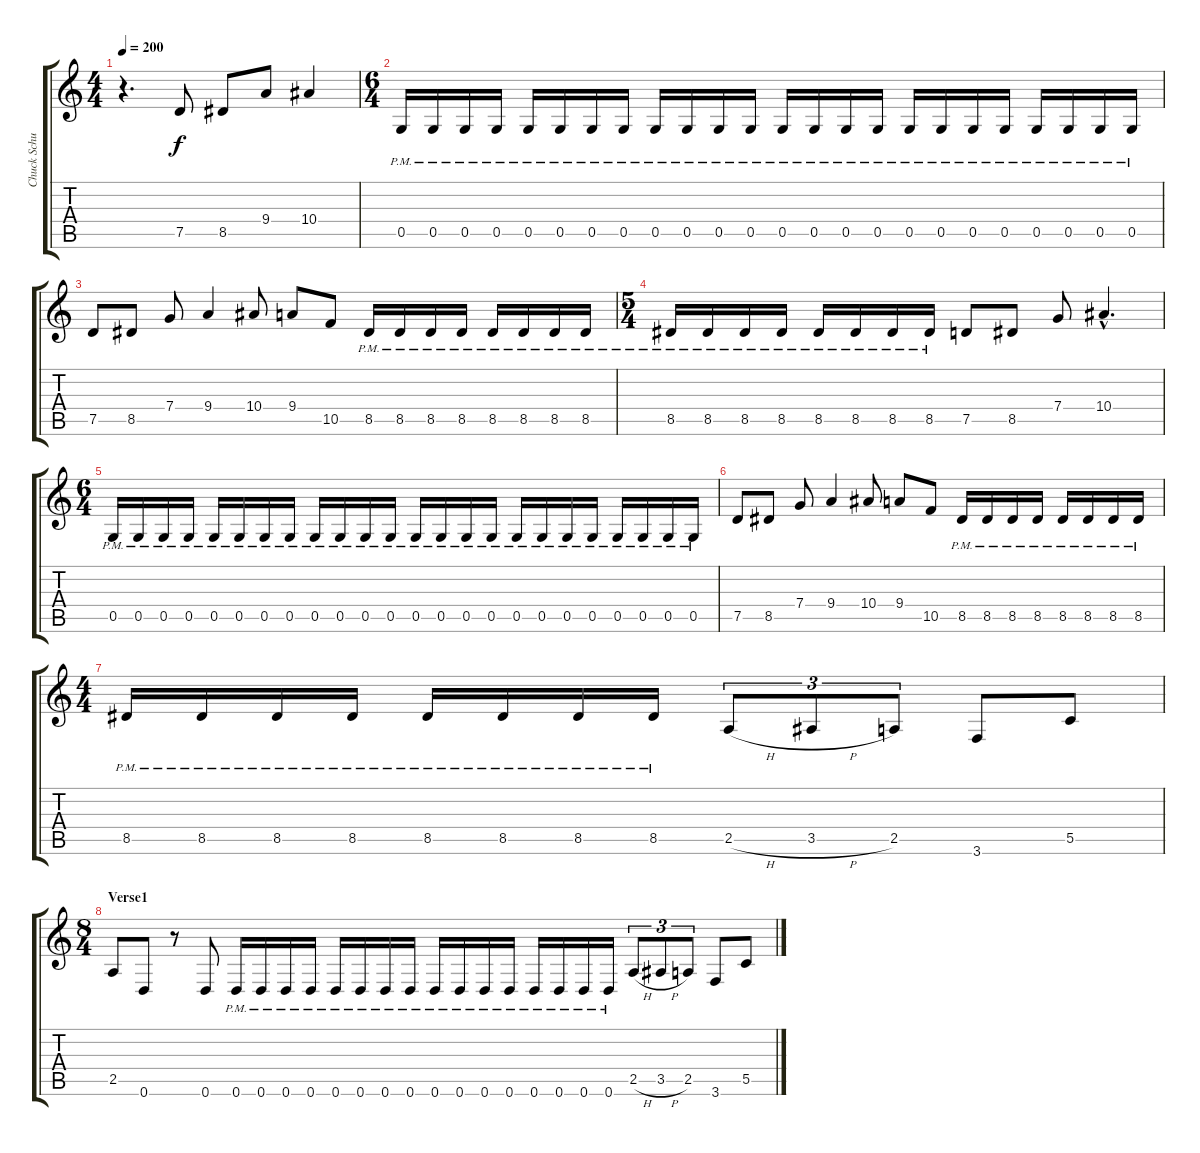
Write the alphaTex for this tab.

\track ("Chuck Schuldiner" "Chuck Schu") {instrument distortionguitar}
\staff {score tabs}
\tuning (D4 A3 F3 C3 G2 D2) {hide}
\ts (4 4)
\tempo 200
\clef g2
\ks c
r.4{d dy f instrument distortionguitar} 7.5.8 8.5.8 9.4.8 10.4.4 |
\ts (6 4)
0.5{pm}.16 0.5{pm}.16 0.5{pm}.16 0.5{pm}.16 0.5{pm}.16 0.5{pm}.16 0.5{pm}.16 0.5{pm}.16 0.5{pm}.16 0.5{pm}.16 0.5{pm}.16 0.5{pm}.16 0.5{pm}.16 0.5{pm}.16 0.5{pm}.16 0.5{pm}.16 0.5{pm}.16 0.5{pm}.16 0.5{pm}.16 0.5{pm}.16 0.5{pm}.16 0.5{pm}.16 0.5{pm}.16 0.5{pm}.16 |
7.5.8 8.5.8 7.4.8 9.4.4 10.4.8 9.4.8 10.5.8 8.5{pm}.16 8.5{pm}.16 8.5{pm}.16 8.5{pm}.16 8.5{pm}.16 8.5{pm}.16 8.5{pm}.16 8.5{pm}.16 |
\ts (5 4)
8.5{pm}.16 8.5{pm}.16 8.5{pm}.16 8.5{pm}.16 8.5{pm}.16 8.5{pm}.16 8.5{pm}.16 8.5{pm}.16 7.5.8 8.5.8 7.4.8 10.4{hac}.4{d} |
\ts (6 4)
0.5{pm}.16 0.5{pm}.16 0.5{pm}.16 0.5{pm}.16 0.5{pm}.16 0.5{pm}.16 0.5{pm}.16 0.5{pm}.16 0.5{pm}.16 0.5{pm}.16 0.5{pm}.16 0.5{pm}.16 0.5{pm}.16 0.5{pm}.16 0.5{pm}.16 0.5{pm}.16 0.5{pm}.16 0.5{pm}.16 0.5{pm}.16 0.5{pm}.16 0.5{pm}.16 0.5{pm}.16 0.5{pm}.16 0.5{pm}.16 |
7.5.8 8.5.8 7.4.8 9.4.4 10.4.8 9.4.8 10.5.8 8.5{pm}.16 8.5{pm}.16 8.5{pm}.16 8.5{pm}.16 8.5{pm}.16 8.5{pm}.16 8.5{pm}.16 8.5{pm}.16 |
\ts (4 4)
8.5{pm}.16 8.5{pm}.16 8.5{pm}.16 8.5{pm}.16 8.5{pm}.16 8.5{pm}.16 8.5{pm}.16 8.5{pm}.16 2.5{h}.8{tu (3 2)} 3.5{h}.8{tu (3 2)} 2.5.8{tu (3 2)} 3.6.8 5.5.8 |
\ts (8 4)
\section ("" "Verse1")
2.5.8 0.6.8 r.8 0.6.8 0.6{pm}.16 0.6{pm}.16 0.6{pm}.16 0.6{pm}.16 0.6{pm}.16 0.6{pm}.16 0.6{pm}.16 0.6{pm}.16 0.6{pm}.16 0.6{pm}.16 0.6{pm}.16 0.6{pm}.16 0.6{pm}.16 0.6{pm}.16 0.6{pm}.16 0.6{pm}.16 2.5{h}.8{tu (3 2)} 3.5{h}.8{tu (3 2)} 2.5.8{tu (3 2)} 3.6.8 5.5.8
